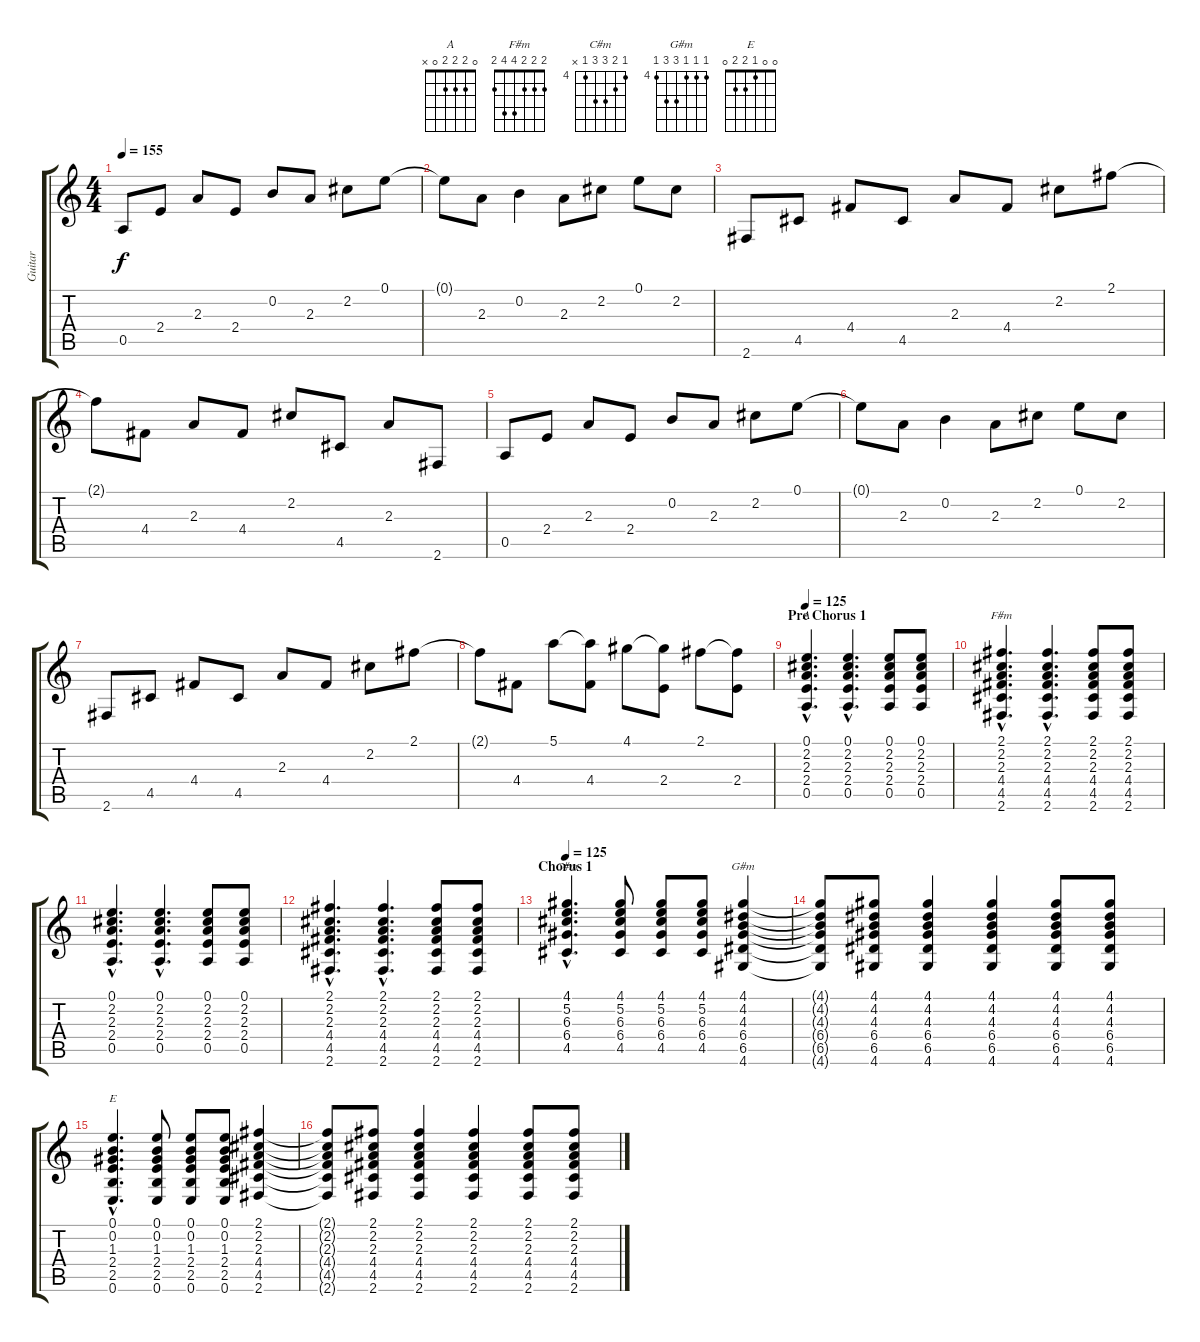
\track ("Guitar" "Guitar") {instrument electricguitarclean}
\staff {score tabs}
\tuning (E4 B3 G3 D3 A2 E2) {hide}
\chord ("A" 0 2 2 2 0 x)
\chord ("F#m" 2 2 2 4 4 2)
\chord ("C#m" 4 5 6 6 4 x) {firstfret 4}
\chord ("G#m" 4 4 4 6 6 4) {firstfret 4}
\chord ("E" 0 0 1 2 2 0)
\ts (4 4)
\tempo 155
\clef g2
\ks c
0.5.8{dy f} 2.4.8 2.3.8 2.4.8 0.2.8 2.3.8 2.2.8 0.1.8 |
0.1{t}.8 2.3.8 0.2.4 2.3.8 2.2.8 0.1.8 2.2.8 |
2.6.8 4.5.8 4.4.8 4.5.8 2.3.8 4.4.8 2.2.8 2.1.8 |
2.1{t}.8 4.4.8 2.3.8 4.4.8 2.2.8 4.5.8 2.3.8 2.6.8 |
0.5.8 2.4.8 2.3.8 2.4.8 0.2.8 2.3.8 2.2.8 0.1.8 |
0.1{t}.8 2.3.8 0.2.4 2.3.8 2.2.8 0.1.8 2.2.8 |
2.6.8 4.5.8 4.4.8 4.5.8 2.3.8 4.4.8 2.2.8 2.1.8 |
2.1{t}.8 4.4.8 5.1.8 (5.1{t} 4.4).8 4.1.8 (4.1{t} 2.4).8 2.1.8 (2.1{t} 2.4).8 |
\section ("" "Pre Chorus 1")
\tempo 125
(0.1{hac} 2.2{hac} 2.3{hac} 2.4{hac} 0.5{hac}).4{d ch "A"} (0.1{hac} 2.2{hac} 2.3{hac} 2.4{hac} 0.5{hac}).4{d} (0.1 2.2 2.3 2.4 0.5).8 (0.1 2.2 2.3 2.4 0.5).8 |
(2.1{hac} 2.2{hac} 2.3{hac} 4.4{hac} 4.5{hac} 2.6{hac}).4{d ch "F#m"} (2.1{hac} 2.2{hac} 2.3{hac} 4.4{hac} 4.5{hac} 2.6{hac}).4{d} (2.1 2.2 2.3 4.4 4.5 2.6).8 (2.1 2.2 2.3 4.4 4.5 2.6).8 |
(0.1{hac} 2.2{hac} 2.3{hac} 2.4{hac} 0.5{hac}).4{d} (0.1{hac} 2.2{hac} 2.3{hac} 2.4{hac} 0.5{hac}).4{d} (0.1 2.2 2.3 2.4 0.5).8 (0.1 2.2 2.3 2.4 0.5).8 |
(2.1{hac} 2.2{hac} 2.3{hac} 4.4{hac} 4.5{hac} 2.6{hac}).4{d} (2.1{hac} 2.2{hac} 2.3{hac} 4.4{hac} 4.5{hac} 2.6{hac}).4{d} (2.1 2.2 2.3 4.4 4.5 2.6).8 (2.1 2.2 2.3 4.4 4.5 2.6).8 |
\section ("" "Chorus 1")
\tempo 125
(4.1{hac} 5.2{hac} 6.3{hac} 6.4{hac} 4.5{hac}).4{d ch "C#m"} (4.1 5.2 6.3 6.4 4.5).8 (4.1 5.2 6.3 6.4 4.5).8 (4.1 5.2 6.3 6.4 4.5).8 (4.1 4.2 4.3 6.4 6.5 4.6).4{ch "G#m"} |
(4.1{t} 4.2{t} 4.3{t} 6.4{t} 6.5{t} 4.6{t}).8 (4.1 4.2 4.3 6.4 6.5 4.6).8 (4.1 4.2 4.3 6.4 6.5 4.6).4 (4.1 4.2 4.3 6.4 6.5 4.6).4 (4.1 4.2 4.3 6.4 6.5 4.6).8 (4.1 4.2 4.3 6.4 6.5 4.6).8 |
(0.1{hac} 0.2{hac} 1.3{hac} 2.4{hac} 2.5{hac} 0.6{hac}).4{d ch "E"} (0.1 0.2 1.3 2.4 2.5 0.6).8 (0.1 0.2 1.3 2.4 2.5 0.6).8 (0.1 0.2 1.3 2.4 2.5 0.6).8 (2.1 2.2 2.3 4.4 4.5 2.6).4 |
(2.1{t} 2.2{t} 2.3{t} 4.4{t} 4.5{t} 2.6{t}).8 (2.1 2.2 2.3 4.4 4.5 2.6).8 (2.1 2.2 2.3 4.4 4.5 2.6).4 (2.1 2.2 2.3 4.4 4.5 2.6).4 (2.1 2.2 2.3 4.4 4.5 2.6).8 (2.1 2.2 2.3 4.4 4.5 2.6).8
